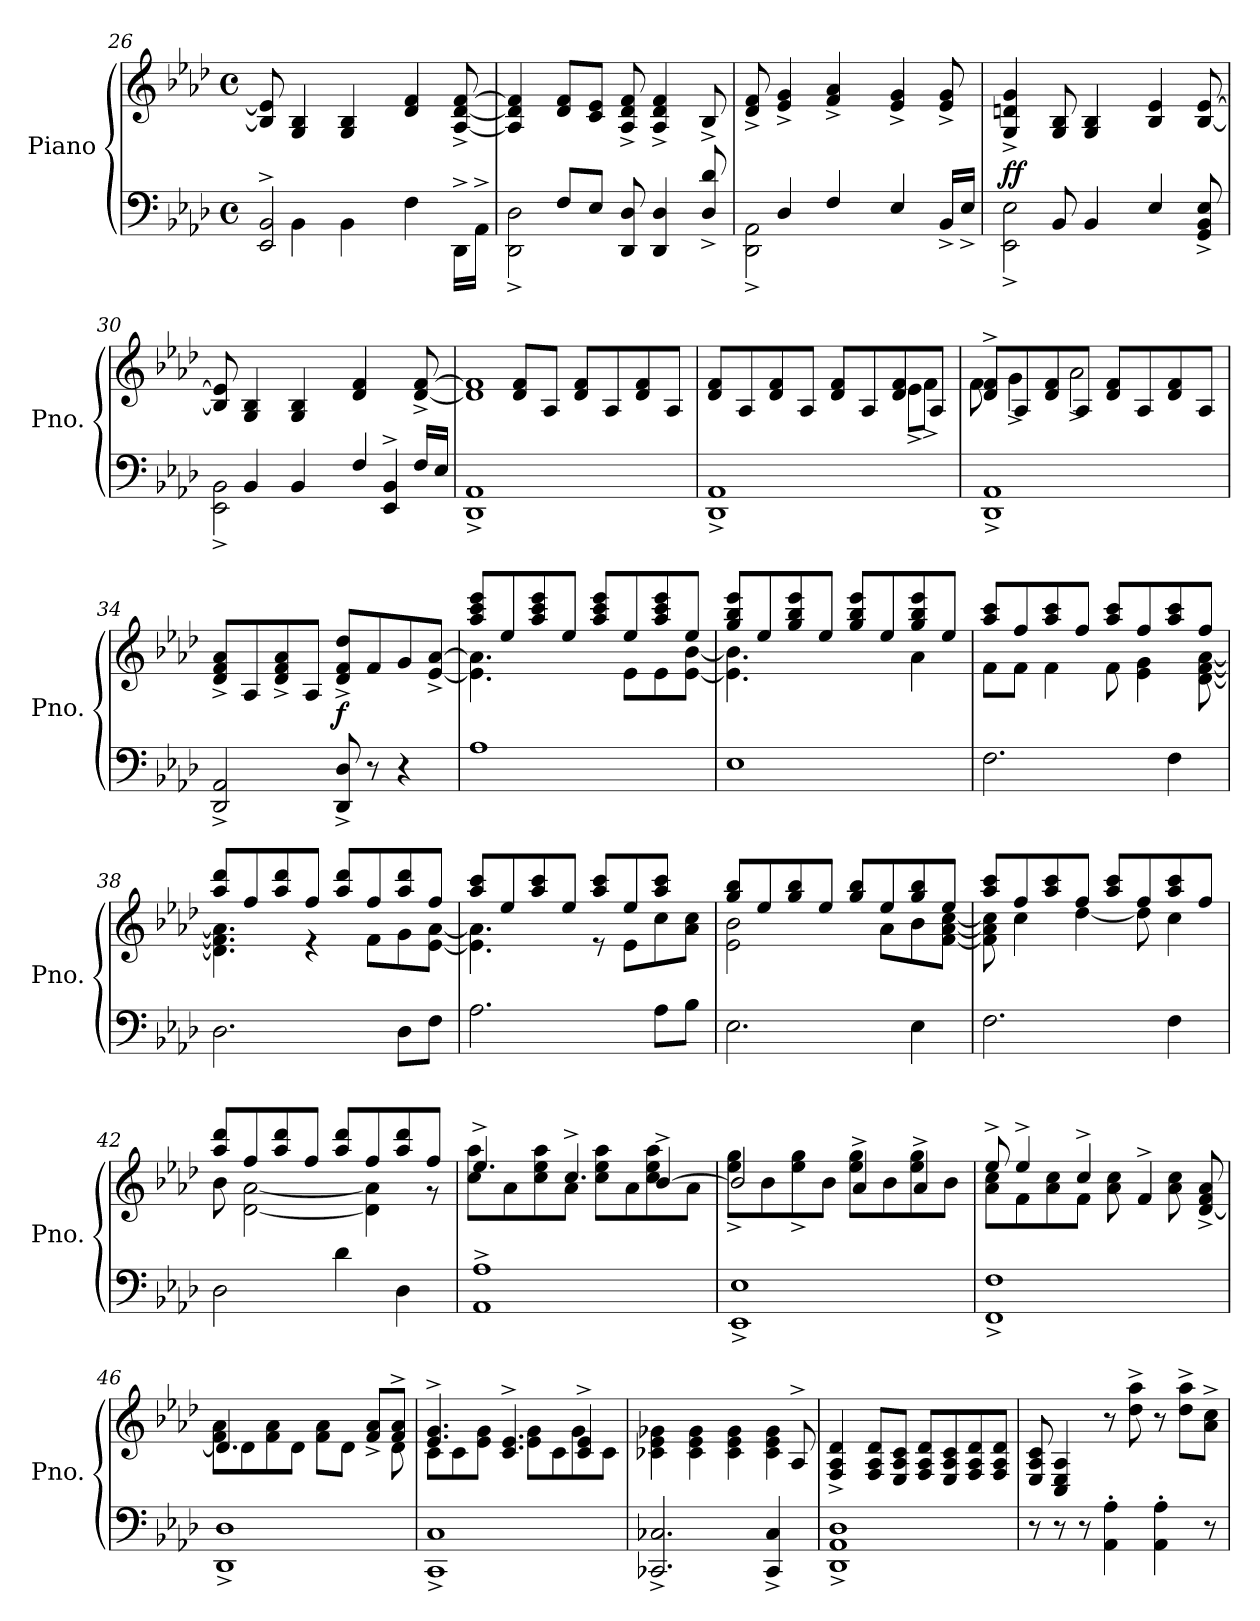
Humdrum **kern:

**kern	**kern	**dynam
*part1	*part1	*part1
*staff2	*staff1	*staff1/2
*I"Piano	*	*
*I'Pno.	*	*
*clefF4	*clefG2	*
*k[b-e-a-d-]	*k[b-e-a-d-]	*
*M4/4	*M4/4	*
*met(c)	*met(c)	*
=26	=26	=26
*^	*	*
2EE-/^ 2BB-/^	8ryy	8B-/] 8e-/]	.
.	4BB-\	4G/ 4B-/	.
.	4BB-\	4G/ 4B-/	.
2ryy	.	.	.
.	4F\	4d-/ 4f/	.
.	16DD-^\LL	[8A-/^ [8d-/^ [8f/^	.
.	16AA-^\JJ	.	.
=27	=27	=27	=27
4ryy	2DD-\^ 2D-\^	4A-/] 4d-/] 4f/]	.
8F/L	.	8d-/ 8f/L	.
8E-/J	.	8c/ 8e-/J	.
8DD-/ 8D-/	2ryy	8A-/^ 8d-/^ 8f/^	.
4DD-/ 4D-/	.	4A-/^ 4d-/^ 4f/^	.
8D-/^ 8d-/^	.	8B-^/	.
=28	=28	=28	=28
8ryy	2DD-\^ 2AA-\^	8d-/^ 8f/^	.
4D-/	.	4e-/^ 4g/^	.
4F/	.	4f/^ 4a-/^	.
.	2ryy	.	.
4E-/	.	4e-/^ 4g/^	.
16BB-^/LL	.	8e-/^ 8g/^	.
16E-^/JJ	.	.	.
!!LO:LB:g=z
=29	=29	=29	=29
!	!	!	!LO:DY:a=2
4ryy	2EE-\^ 2E-\^	4G/^ 4dn/^ 4g/^	ff
8BB-/	.	8G/ 8B-/	.
4BB-/	.	4G/ 4B-/	.
.	2ryy	.	.
4E-/	.	4B-/ 4e-/	.
8GG/^ 8BB-/^ 8E-/^	.	[8B-/ [8e-/	.
=30	=30	=30	=30
*	*^	*	*
8ryy	2EE-\^ 2BB-\^	2.ryy	8B-/] 8e-/]	.
4BB-/	.	.	4G/ 4B-/	.
4BB-/	.	.	4G/ 4B-/	.
.	2ryy	.	.	.
4F/	.	.	4d-/ 4f/	.
.	.	4EE-/^ 4BB-/^	.	.
16F/LL	.	.	[8d-/^ [8f/^	.
16E-/JJ	.	.	.	.
*v	*v	*v	*	*
=31	=31	=31
*	*^	*
1DD-^ 1AA-^	4ryy	1d-] 1f]	.
.	8d-/ 8f/L	.	.
.	8A-/J	.	.
.	8d-/ 8f/L	.	.
.	8A-/	.	.
.	8d-/ 8f/	.	.
.	8A-/J	.	.
=32	=32	=32	=32
1DD-^ 1AA-^	8d-/ 8f/L	2.ryy	.
.	8A-/	.	.
.	8d-/ 8f/	.	.
.	8A-/J	.	.
.	8d-/ 8f/L	.	.
.	8A-/	.	.
.	8d-/ 8f/	8e-^\L	.
.	8A-/J	8f^\J	.
!!LO:LB:g=z	!!
=33	=33	=33	=33
1DD-^ 1AA-^	8d-/^ 8f/^L	8f\	.
.	8A-/	4g^\	.
.	8d-/ 8f/	.	.
.	8A-/J	2a-^\	.
.	8d-/ 8f/L	.	.
.	8A-/	.	.
.	8d-/ 8f/	.	.
.	8A-/J	8ryy	.
*	*v	*v	*
=34	=34	=34
2DD-/^ 2AA-/^	8d-/^ 8f/^ 8a-/^L	.
.	8A-/	.
.	8d-/^ 8f/^ 8a-/^	.
.	8A-/J	.
!	!	!LO:DY:a=2
8DD-/^ 8D-/^	8d-/^ 8f/^ 8dd-/^L	f
8r	8f/	.
4r	8g/	.
.	[8e-/^ [8a-/^J	.
=35	=35	=35
*	*^	*
1A-	8aa-/ 8ccc/ 8eee-/L	4.e-\] 4.a-\]	.
.	8ee-/	.	.
.	8aa-/ 8ccc/ 8eee-/	.	.
.	8ee-/J	4ryy	.
.	8aa-/ 8ccc/ 8eee-/L	.	.
.	8ee-/	8e-\L	.
.	8aa-/ 8ccc/ 8eee-/	8e-\	.
.	8ee-/J	[8e-\ [8b-\J	.
=36	=36	=36	=36
1E-	8gg/ 8bb-/ 8eee-/L	4.e-\] 4.b-\]	.
.	8ee-/	.	.
.	8gg/ 8bb-/ 8eee-/	.	.
.	8ee-/J	4.ryy	.
.	8gg/ 8bb-/ 8eee-/L	.	.
.	8ee-/	.	.
.	8gg/ 8bb-/ 8eee-/	4a-\	.
.	8ee-/J	.	.
!!LO:LB:g=z	!!
=37	=37	=37	=37
2.F\	8aa-/ 8ccc/L	8f\L	.
.	8ff/	8f\J	.
.	8aa-/ 8ccc/	4f\	.
.	8ff/J	.	.
.	8aa-/ 8ccc/L	8f\	.
.	8ff/	4e-\ 4g\	.
4F\	8aa-/ 8ccc/	.	.
.	8ff/J	[8d-\ [8f\ [8a-\	.
=38	=38	=38	=38
2.D-\	8aa-/ 8ddd-/L	4.d-\] 4.f\] 4.a-\]	.
.	8ff/	.	.
.	8aa-/ 8ddd-/	.	.
.	8ff/J	4r	.
.	8aa-/ 8ddd-/L	.	.
.	8ff/	8f\L	.
8D-\L	8aa-/ 8ddd-/	8g\	.
8F\J	8ff/J	[8e-\ [8a-\J	.
=39	=39	=39	=39
2.A-\	8aa-/ 8ccc/L	4.e-\] 4.a-\]	.
.	8ee-/	.	.
.	8aa-/ 8ccc/	.	.
.	8ee-/J	8ryy	.
.	8aa-/ 8ccc/L	8r	.
.	8ee-/	8e-\L	.
8A-\L	8aa-/ 8ccc/J	8cc\	.
8B-\J	8rbbbyy	8a-\ 8cc\J	.
=40	=40	=40	=40
2.E-\	8gg/ 8bb-/L	2e-\ 2b-\	.
.	8ee-/	.	.
.	8gg/ 8bb-/	.	.
.	8ee-/J	.	.
.	8gg/ 8bb-/L	8ryy	.
.	8ee-/	8a-\L	.
4E-\	8gg/ 8bb-/	8b-\	.
.	8ee-/J	[8f\ [8a-\ [8cc\J	.
!!LO:LB:g=z	!!
=41	=41	=41	=41
2.F\	8aa-/ 8ccc/L	8f\] 8a-\] 8cc\]	.
.	8ff/	4cc\	.
.	8aa-/ 8ccc/	.	.
.	8ff/J	[4dd-\	.
.	8aa-/ 8ccc/L	.	.
.	8ff/	8dd-\]	.
4F\	8aa-/ 8ccc/	4cc\	.
.	8ff/J	.	.
=42	=42	=42	=42
2D-\	8aa-/ 8ddd-/L	8b-\	.
.	8ff/	[2d-\ [2a-\	.
.	8aa-/ 8ddd-/	.	.
.	8ff/J	.	.
4d-\	8aa-/ 8ddd-/L	.	.
.	8ff/	4d-\] 4a-\]	.
4D-\	8aa-/ 8ddd-/	.	.
.	8ff/J	8r	.
=43	=43	=43	=43
1AA-^ 1A-^	4.ee-^/	8cc\ 8aa-\L	.
.	.	8a-\	.
.	.	8cc\ 8ee-\ 8aa-\	.
.	4.cc^/	8a-\J	.
.	.	8cc\ 8ee-\ 8aa-\L	.
.	.	8a-\	.
.	[4b-^/	8cc\ 8ee-\ 8aa-\	.
.	.	8a-\J	.
=44	=44	=44	=44
1EE-^ 1E-^	2b-/]	8ee-\^ 8gg\^L	.
.	.	8b-\	.
.	.	8ee-\^ 8gg\^	.
.	.	8b-\J	.
.	4a-^/	8ee-\ 8gg\L	.
.	.	8b-\	.
.	4a-^/	8ee-\ 8gg\	.
.	.	8b-\J	.
!!LO:PB:g=z	!!
=45	=45	=45	=45
1FF^ 1F^	8ee-^/	8a-\ 8cc\L	.
.	4ee-^/	8f\	.
.	.	8a-\ 8cc\	.
.	4cc^/	8f\J	.
.	.	8a-\ 8cc\	.
.	4f^/	8ryy	.
.	.	8a-\ 8cc\	.
.	[8d-/^ 8f/^ 8a-/^	8ryy	.
=46	=46	=46	=46
1DD-^ 1D-^	4.d-/]	8f\ 8a-\L	.
.	.	8d-\	.
.	.	8f\ 8a-\	.
.	8ryy	8d-\J	.
.	8ryy	8f\ 8a-\L	.
.	8ryy	8d-\J	.
.	8f/^ 8a-/^L	8ryy	.
.	8f/^ 8a-/^J	8d-\	.
=47	=47	=47	=47
1CC^ 1C^	4.e-/^ 4.g/^	8c\L	.
.	.	8c\	.
.	.	8e-\ 8g\J	.
.	4.c/^ 4.e-/^	8ryy	.
.	.	8e-\ 8g\L	.
.	.	8c\	.
.	4c/^ 4e-/^	8g\	.
.	.	8c\J	.
=48	=48	=48	=48
2.CC-X/^ 2.C-X/^	2ryy	4c-X\ 4e-\ 4g-X\	.
.	.	4c-\ 4e-\ 4g-\	.
.	4ryy	4c-\ 4e-\ 4g-\	.
4CC-/^ 4C-/^	8ryy	4c-\ 4e-\ 4g-\	.
.	8A-^/	.	.
*	*v	*v	*
!!LO:LB:g=z
=49	=49	=49
1DD-^ 1AA-^ 1D-^	4F/^ 4A-/^ 4d-/^	.
.	8F/ 8A-/ 8d-/L	.
.	8E-/ 8A-/ 8c/J	.
.	8F/ 8A-/ 8d-/L	.
.	8E-/ 8A-/ 8c/	.
.	8F/ 8A-/ 8d-/	.
.	8F/ 8A-/ 8d-/J	.
=50	=50	=50
8r	8E-/ 8A-/ 8c/	.
8r	4C/ 4E-/ 4A-/	.
8r	.	.
4AA-\' 4A-\'	8r	.
.	8dd-\^ 8aa-\^	.
4AA-\' 4A-\'	8r	.
.	8dd-\^ 8aa-\^L	.
8r	8a-\^ 8cc\^J	.
=	=	=
*-	*-	*-
